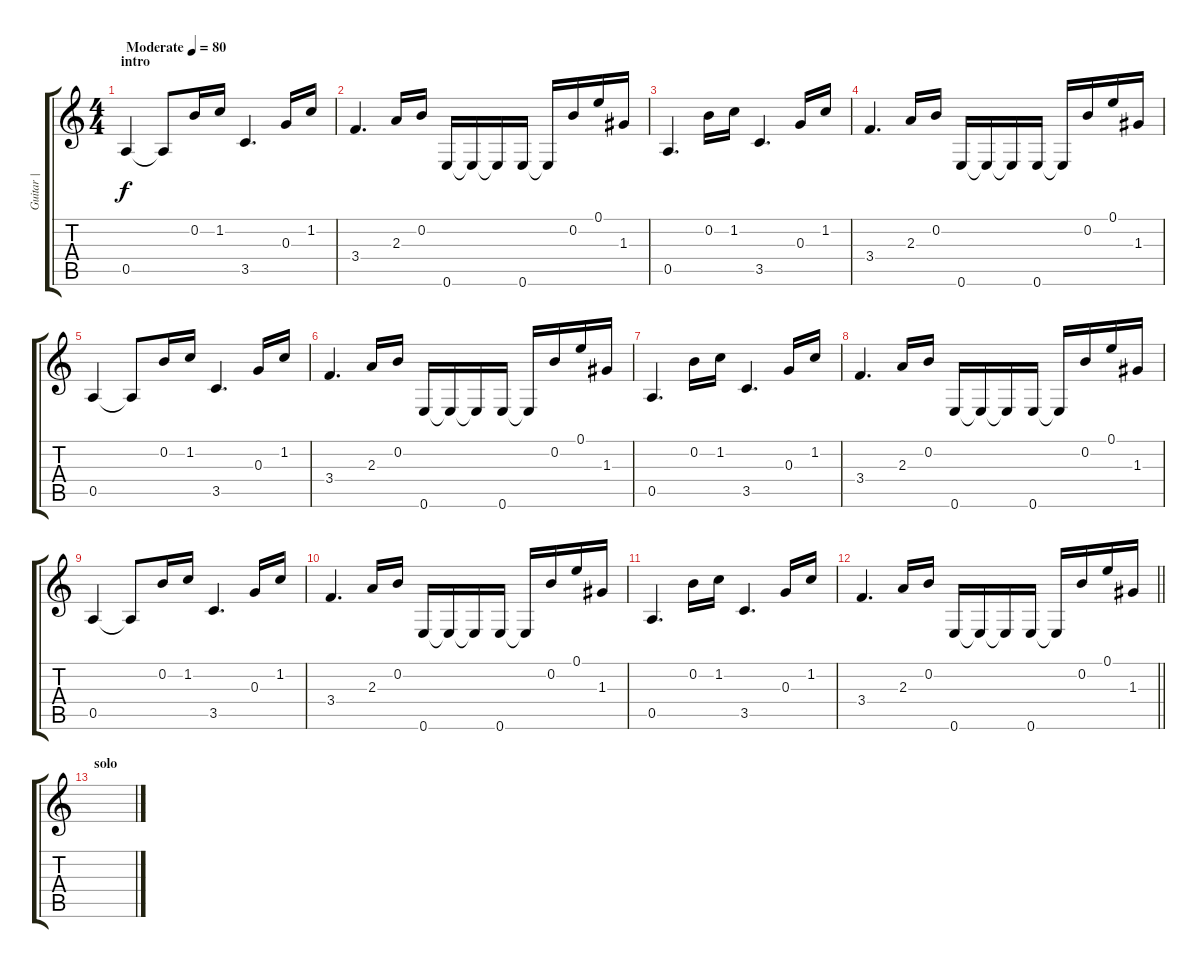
\track ("Guitar |" "Guitar |") {instrument acousticguitarsteel}
\staff {score tabs}
\tuning (E4 B3 G3 D3 A2 E2) {hide}
\ts (4 4)
\section ("" "intro")
\tempo (80 "Moderate")
\clef g2
\ks c
0.5.4{dy f instrument acousticguitarsteel} 0.5{t}.8 0.2.16 1.2.16 3.5.4{d} 0.3.16 1.2.16 |
3.4.4{d} 2.3.16 0.2.16 0.6.16 0.6{t}.16 0.6{t}.16 0.6.16 0.6{t}.16 0.2.16 0.1.16 1.3.16 |
0.5.4{d} 0.2.16 1.2.16 3.5.4{d} 0.3.16 1.2.16 |
3.4.4{d} 2.3.16 0.2.16 0.6.16 0.6{t}.16 0.6{t}.16 0.6.16 0.6{t}.16 0.2.16 0.1.16 1.3.16 |
0.5.4 0.5{t}.8 0.2.16 1.2.16 3.5.4{d} 0.3.16 1.2.16 |
3.4.4{d} 2.3.16 0.2.16 0.6.16 0.6{t}.16 0.6{t}.16 0.6.16 0.6{t}.16 0.2.16 0.1.16 1.3.16 |
0.5.4{d} 0.2.16 1.2.16 3.5.4{d} 0.3.16 1.2.16 |
3.4.4{d} 2.3.16 0.2.16 0.6.16 0.6{t}.16 0.6{t}.16 0.6.16 0.6{t}.16 0.2.16 0.1.16 1.3.16 |
0.5.4 0.5{t}.8 0.2.16 1.2.16 3.5.4{d} 0.3.16 1.2.16 |
3.4.4{d} 2.3.16 0.2.16 0.6.16 0.6{t}.16 0.6{t}.16 0.6.16 0.6{t}.16 0.2.16 0.1.16 1.3.16 |
0.5.4{d} 0.2.16 1.2.16 3.5.4{d} 0.3.16 1.2.16 |
\barLineRight lightlight
3.4.4{d} 2.3.16 0.2.16 0.6.16 0.6{t}.16 0.6{t}.16 0.6.16 0.6{t}.16 0.2.16 0.1.16 1.3.16 |
\section ("" "solo")
